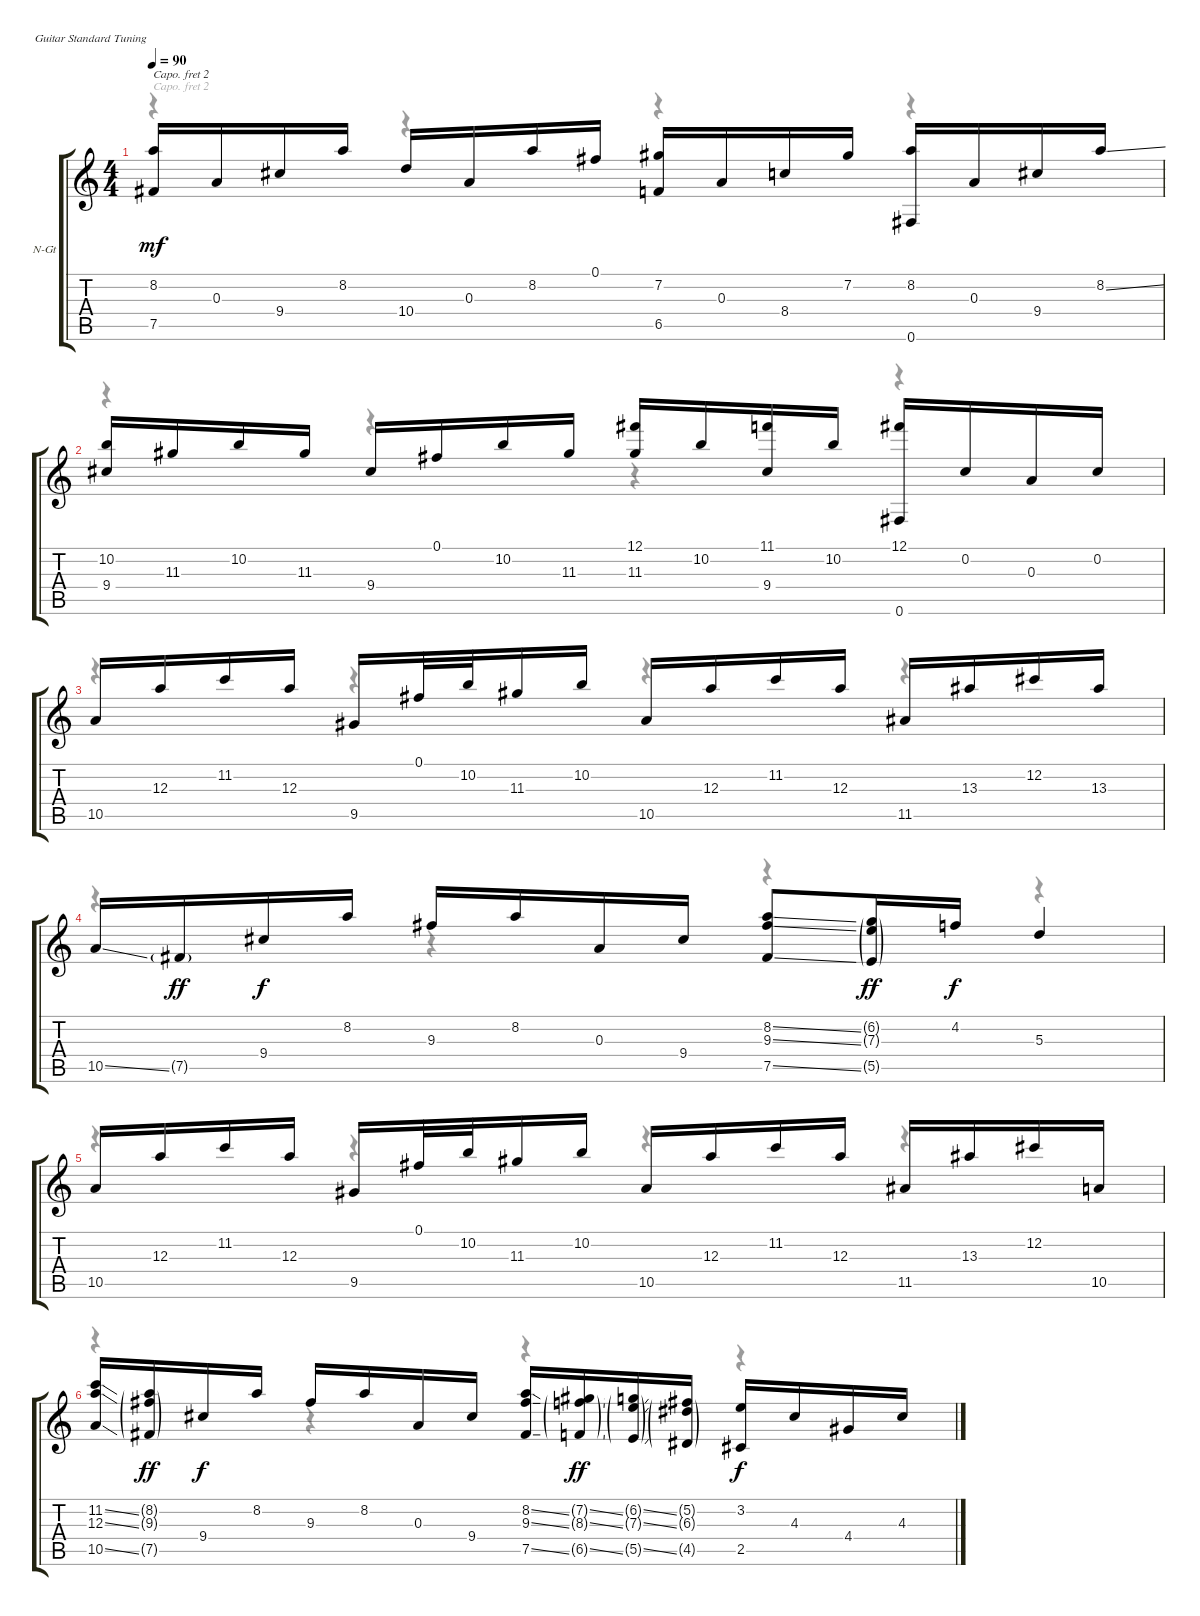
\bracketExtendMode groupsimilarinstruments
\firstSystemTrackNameOrientation horizontal
\otherSystemsTrackNameOrientation horizontal
\track ("Track 1" "N-Gt") {instrument acousticguitarnylon}
\staff {score tabs}
\capo 2
\tuning (E4 B3 G3 D3 A2 E2)
\voice
\ts (4 4)
\tempo 90
\clef g2
\ks c
(8.2 7.5).16{dy mf} 0.3.16 9.4.16 8.2.16 10.4.16 0.3.16 8.2.16 0.1.16 (7.2 6.5).16 0.3.16 8.4.16 7.2.16 (8.2 0.6).16 0.3.16 9.4.16 8.2{ss}.16 |
(10.2 9.4).16 11.3.16 10.2.16 11.3.16 9.4.16 0.1.16 10.2.16 11.3.16 (12.1 11.3).16 10.2.16 (11.1 9.4).16 10.2.16 (12.1 0.6).16 0.2.16 0.3.16 0.2.16 |
10.5.16 12.3.16 11.2.16 12.3.16 9.5.16 0.1.32 10.2.32 11.3.16 10.2.16 10.5.16 12.3.16 11.2.16 12.3.16 11.5.16 13.3.16 12.2.16 13.3.16 |
10.5{ss}.16 7.5{g}.16{dy ff} 9.4.16{dy f} 8.2.16 9.3.16 8.2.16 0.3.16 9.4.16 (8.2{ss} 9.3{ss} 7.5{ss}).8 (6.2{g} 7.3{g} 5.5{g}).16{dy ff} 4.2.16{dy f} 5.3.4 |
10.5.16 12.3.16 11.2.16 12.3.16 9.5.16 0.1.32 10.2.32 11.3.16 10.2.16 10.5.16 12.3.16 11.2.16 12.3.16 11.5.16 13.3.16 12.2.16 10.5.16 |
(11.2{ss} 12.3{ss} 10.5{ss}).16 (8.2{g} 9.3{g} 7.5{g}).16{dy ff} 9.4.16{dy f} 8.2.16 9.3.16 8.2.16 0.3.16 9.4.16 (8.2{ss} 9.3{ss} 7.5{ss}).16 (7.2{ss g} 8.3{ss g} 6.5{ss g}).16{dy ff} (6.2{ss g} 7.3{ss g} 5.5{ss g}).16 (5.2{g} 6.3{g} 4.5{g}).16 (3.2 2.5).16{dy f} 4.3.16 4.4.16 4.3.16
\voice
\clef g2
\ottava regular
\simile none
\ks c
r.4{dy mf} r.4 r.4 r.4 |
r.4 r.4 r.4 r.4 |
r.4 r.4 r.4 r.4 |
r.4 r.4 r.4 r.4 |
r.4 r.4 r.4 r.4 |
r.4 r.4 r.4 r.4
